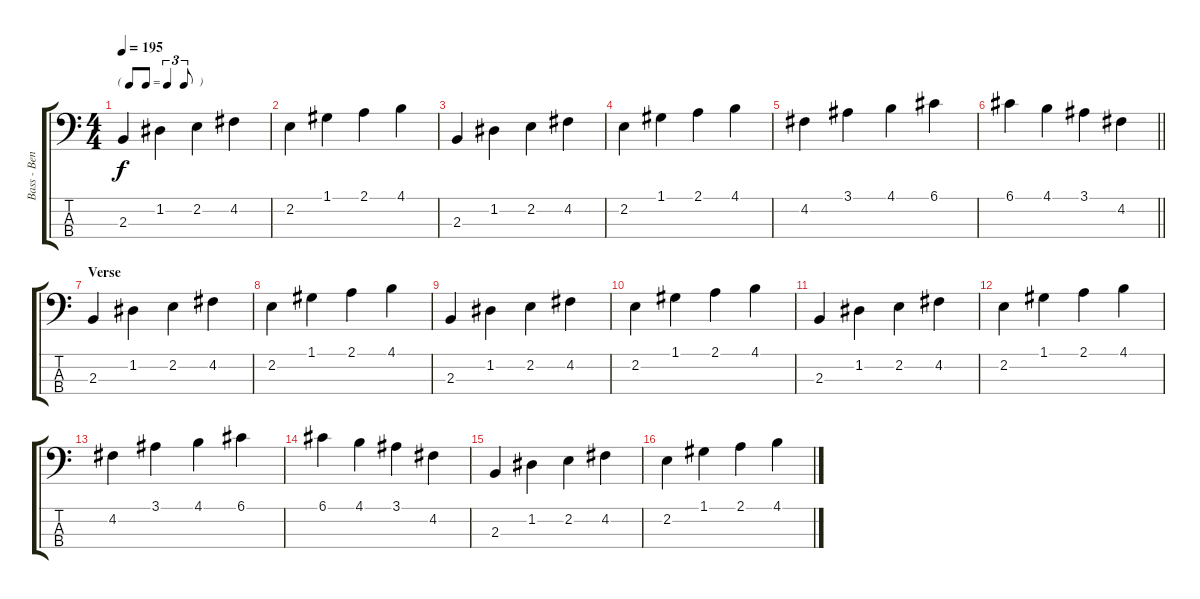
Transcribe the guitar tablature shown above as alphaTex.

\track ("Bass - Ben" "Bass - Ben") {instrument electricbassfinger}
\staff {score tabs}
\tuning (G2 D2 A1 E1) {hide}
\ts (4 4)
\tf triplet8th
\tempo 195
\clef f4
\ks c
2.3.4{dy f} 1.2.4 2.2.4 4.2.4 |
2.2.4 1.1.4 2.1.4 4.1.4 |
2.3.4 1.2.4 2.2.4 4.2.4 |
2.2.4 1.1.4 2.1.4 4.1.4 |
4.2.4 3.1.4 4.1.4 6.1.4 |
\barLineRight lightlight
6.1.4 4.1.4 3.1.4 4.2.4 |
\section ("" "Verse")
2.3.4 1.2.4 2.2.4 4.2.4 |
2.2.4 1.1.4 2.1.4 4.1.4 |
2.3.4 1.2.4 2.2.4 4.2.4 |
2.2.4 1.1.4 2.1.4 4.1.4 |
2.3.4 1.2.4 2.2.4 4.2.4 |
2.2.4 1.1.4 2.1.4 4.1.4 |
4.2.4 3.1.4 4.1.4 6.1.4 |
6.1.4 4.1.4 3.1.4 4.2.4 |
2.3.4 1.2.4 2.2.4 4.2.4 |
2.2.4 1.1.4 2.1.4 4.1.4
